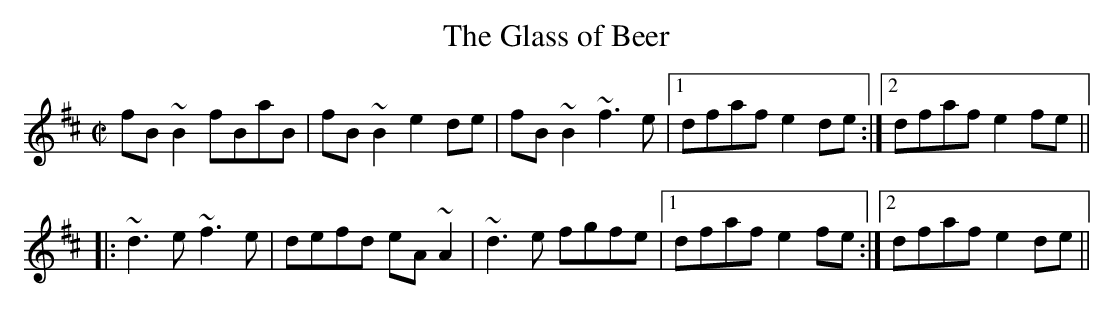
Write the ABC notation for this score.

X:1
T:Glass of Beer, The
M:C|
L:1/8
K:Bm
fB~B2 fBaB|fB~B2 e2de|fB~B2 ~f3e|1 dfaf e2de:|2 dfaf e2fe||
|:~d3e ~f3e|defd eA~A2|~d3e fgfe|1 dfaf e2fe:|2 dfaf e2de||
